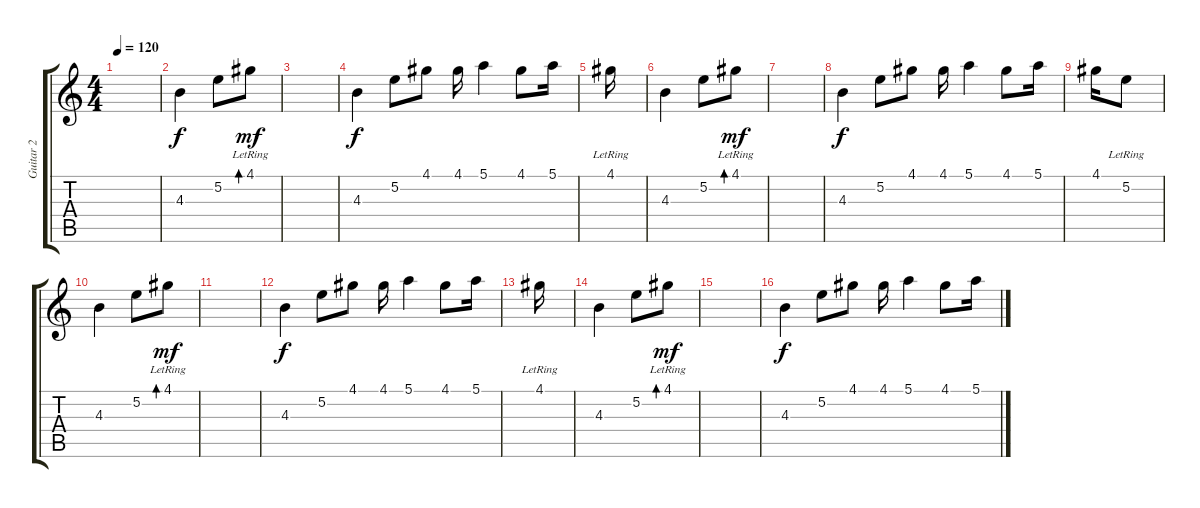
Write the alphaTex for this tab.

\track ("Guitar 2" "Guitar 2") {instrument overdrivenguitar}
\staff {score tabs}
\tuning (E4 B3 G3 D3 A2 E2) {hide}
\ts (4 4)
\tempo 120
\clef g2
\ks c
|
4.3.4 5.2.8 4.1{lr}.8{bd 480 dy mf} |
|
4.3.4{dy f} 5.2.8 4.1.8 4.1.16 5.1.4 4.1.8 5.1.16 |
4.1{lr}.16 |
4.3.4 5.2.8 4.1{lr}.8{bd 480 dy mf} |
|
4.3.4{dy f} 5.2.8 4.1.8 4.1.16 5.1.4 4.1.8 5.1.16 |
4.1.16 5.2{lr}.8 |
4.3.4 5.2.8 4.1{lr}.8{bd 480 dy mf} |
|
4.3.4{dy f} 5.2.8 4.1.8 4.1.16 5.1.4 4.1.8 5.1.16 |
4.1{lr}.16 |
4.3.4 5.2.8 4.1{lr}.8{bd 480 dy mf} |
|
4.3.4{dy f} 5.2.8 4.1.8 4.1.16 5.1.4 4.1.8 5.1.16
